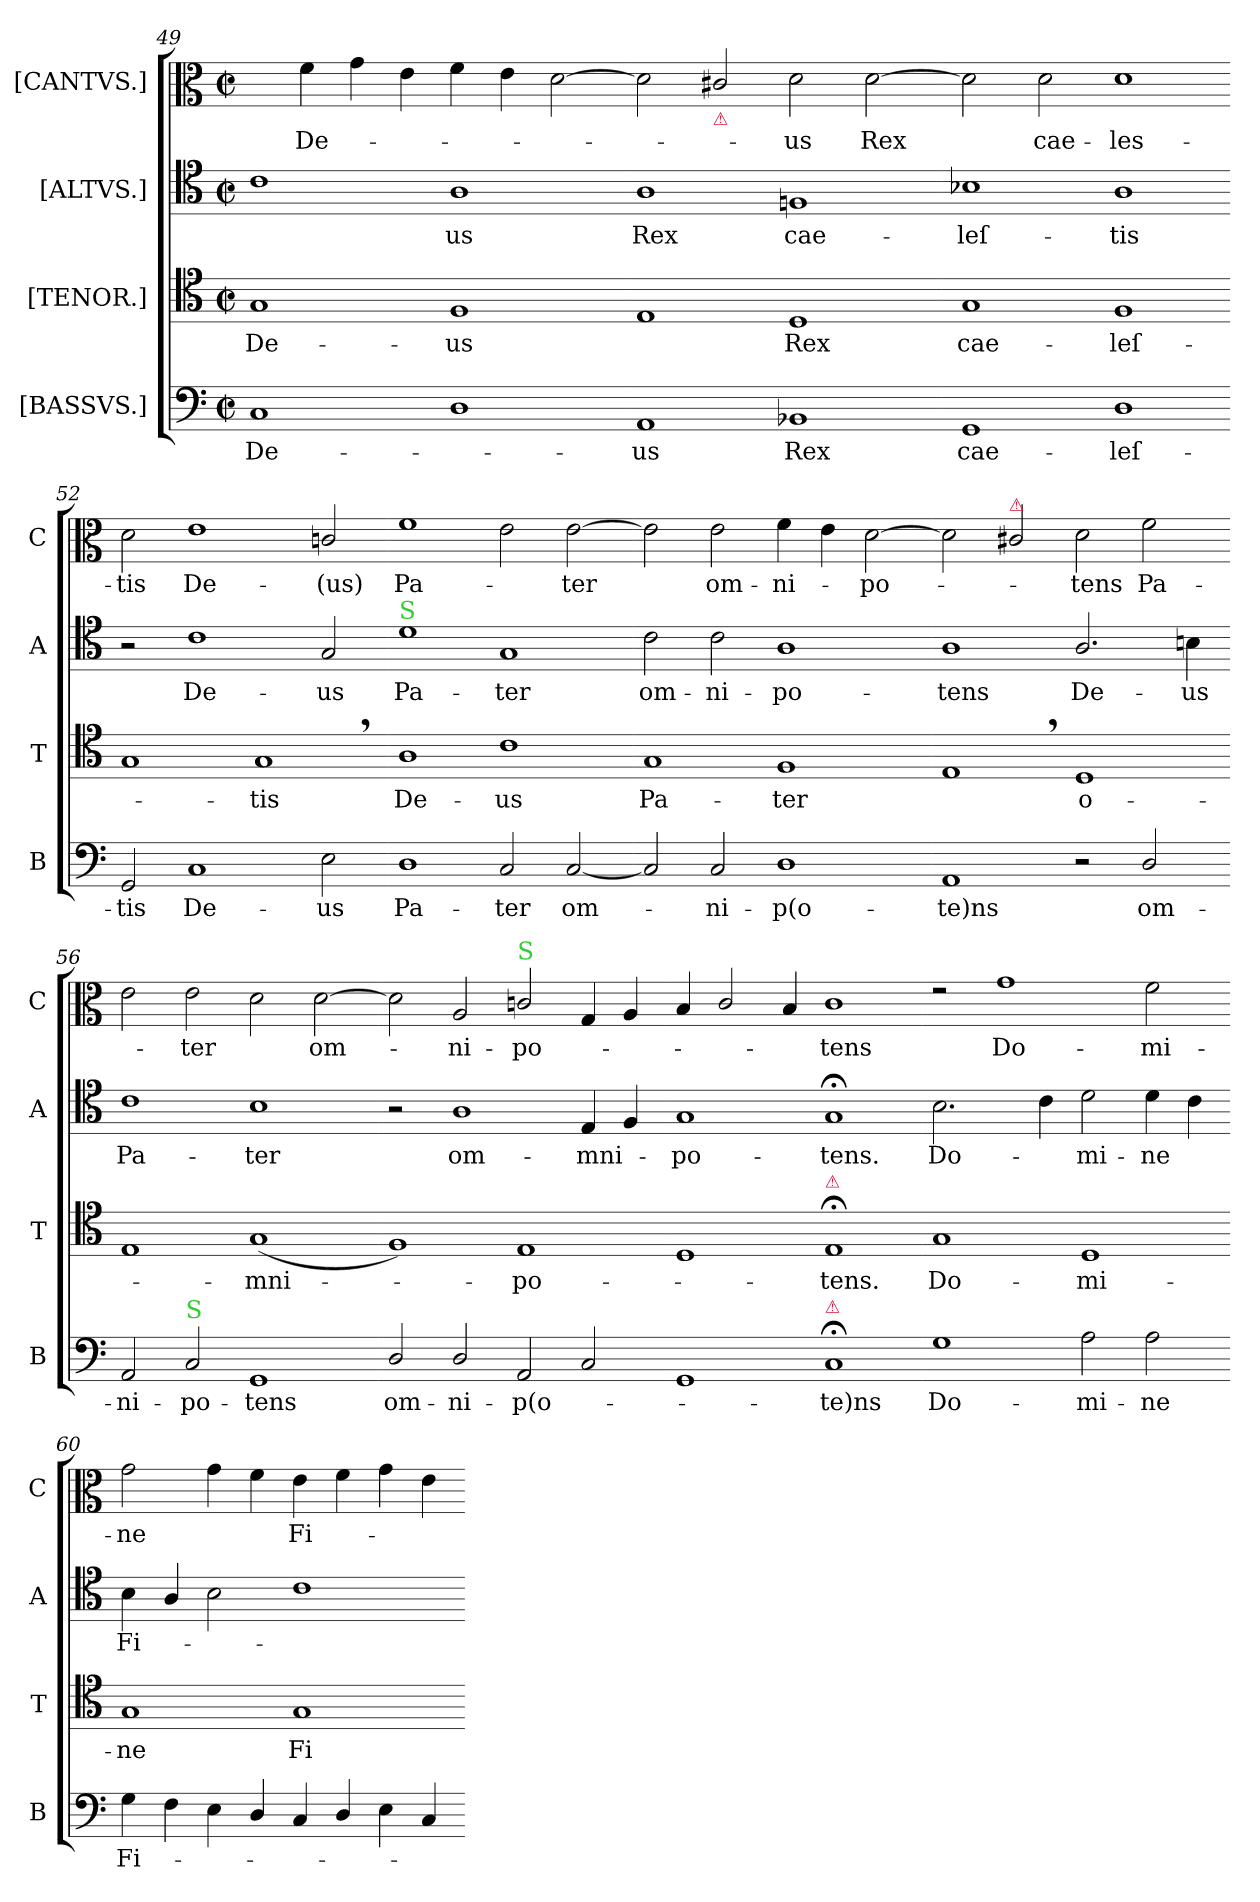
**kern	**text	**kern	**text	**kern	**text	**kern	**text
*part4	*part4	*part3	*part3	*part2	*part2	*part1	*part1
*staff4	*staff4	*staff3	*staff3	*staff2	*staff2	*staff1	*staff1
*I"[BASSVS.]	*	*I"[TENOR.]	*	*I"[ALTVS.]	*	*I"[CANTVS.]	*
*I'B	*	*I'T	*	*I'A	*	*I'C	*
*clefF4	*	*clefC4	*	*clefC4	*	*clefC3	*
*k[]	*	*k[]	*	*k[]	*	*k[]	*
*M2/1	*	*M2/1	*	*M2/1	*	*M2/1	*
*met(c|)	*	*met(c|)	*	*met(c|)	*	*met(c|)	*
=49	=49	=49	=49	=49	=49	=49	=49
1C	De-	1G	De-	1c	.	4ryy	.
.	.	.	.	.	.	4f\	De-
.	.	.	.	.	.	4g\	.
.	.	.	.	.	.	4e\	.
1D	.	1F	-us	1A	-us	4f\	.
.	.	.	.	.	.	4e\	.
.	.	.	.	.	.	[2d\	.
=50-	=50-	=50-	=50-	=50-	=50-	=50-	=50-
1AA	-us	1E	.	1A	Rex	2d\]	.
!	!	!	!	!	!	!LO:TX:b:color=crimson:t=⚠	!
.	.	.	.	.	.	2c#X/	.
1BB-X	Rex	1D	Rex	1Fn	cae-	2d\	-us
.	.	.	.	.	.	[2d\	Rex
=51-	=51-	=51-	=51-	=51-	=51-	=51-	=51-
1GG	cae-	1G	cae-	1B-X	-leſ-	2d\]	.
.	.	.	.	.	.	2d\	cae-
1D	-leſ-	1F	-leſ-	1A	-tis	1d	-les-
=52-	=52-	=52-	=52-	=52-	=52-	=52-	=52-
2GG/	-tis	1G	.	2r	.	2d\	-tis
1C	De-	.	.	1c	De-	1e	De-
.	.	1G,	-tis	.	.	.	.
2E\	-us	.	.	2G/	-us	2cn/	-(us)
=53-	=53-	=53-	=53-	=53-	=53-	=53-	=53-
!	!	!	!	!LO:TX:a:color=limegreen:t=S	!	!	!
1D	Pa-	1A	De-	1d	Pa-	1f	Pa-
2C/	-ter	1c	-us	1G	-ter	2e\	.
[2C/	om-	.	.	.	.	[2e\	-ter
=54-	=54-	=54-	=54-	=54-	=54-	=54-	=54-
2C/]	.	1G	Pa-	2c\	om-	2e\]	.
2C/	-ni-	.	.	2c\	-ni-	2e\	om-
1D	-p(o-	1F	-ter	1A	-po-	4f\	-ni-
.	.	.	.	.	.	4e\	.
.	.	.	.	.	.	[2d\	-po-
=55-	=55-	=55-	=55-	=55-	=55-	=55-	=55-
1AA	-te)ns	1E,	.	1A	-tens	2d\]	.
!	!	!	!	!	!	!LO:TX:a:color=crimson:t=⚠	!
.	.	.	.	.	.	2c#X/	.
!	!	!	!	!	!LO:LY:i	!	!
2r	.	1D	o-	2.A/	De-	2d\	-tens
!	!	!	!	!	!	!	!LO:LY:i
2D/	om-	.	.	.	.	2f\	Pa-
!	!	!	!	!	!LO:LY:i	!	!
.	.	.	.	4Bn\	-us	.	.
=56-	=56-	=56-	=56-	=56-	=56-	=56-	=56-
!	!	!	!	!	!LO:LY:i	!	!
2AA/	-ni-	1E	.	1c	Pa-	2e\	.
!LO:TX:a:color=limegreen:t=S	!	!	!	!	!	!	!
!	!	!	!	!	!	!	!LO:LY:i
2C/	-po-	.	.	.	.	2e\	-ter
!	!	!	!	!	!LO:LY:i	!	!
1GG	-tens	(>1G	-mni-	1B	-ter	2d\	.
!	!	!	!	!	!	!	!LO:LY:i
.	.	.	.	.	.	[2d\	om-
=57-	=57-	=57-	=57-	=57-	=57-	=57-	=57-
!	!LO:LY:i	!	!	!	!	!	!
2D/	om-	1F)	.	2r	.	2d\]	.
!	!LO:LY:i	!	!	!	!LO:LY:i	!	!LO:LY:i
2D/	-ni-	.	.	1A	om-	2A/	-ni-
!	!	!	!	!	!	!LO:TX:a:color=limegreen:t=S	!
!	!LO:LY:i	!	!	!	!	!	!LO:LY:i
2AA/	-p(o-	1E	-po-	.	.	2cn/	-po-
!	!	!	!	!	!LO:LY:i	!	!
2C/	.	.	.	4E/	-mni-	4G/	.
.	.	.	.	4F/	.	4A/	.
=58-	=58-	=58-	=58-	=58-	=58-	=58-	=58-
!	!	!	!	!	!LO:LY:i	!	!
1GG	.	1D	.	1G	-po-	4B/	.
.	.	.	.	.	.	2c/	.
.	.	.	.	.	.	4B/	.
!	!	!LO:TX:a:color=crimson:t=⚠	!	!	!	!	!
!LO:TX:a:color=crimson:t=⚠	!	!	!	!	!	!	!
!	!LO:LY:i	!	!	!	!LO:LY:i	!	!LO:LY:i
1C;<	-te)ns	1E;<	-tens.	1G;<	-tens.	1c	-tens
=59-	=59-	=59-	=59-	=59-	=59-	=59-	=59-
1G	Do-	1G	Do-	2.B\	Do-	2re	.
.	.	.	.	.	.	1g	Do-
.	.	.	.	4c\	.	.	.
2A\	-mi-	1D	-mi-	2d\	-mi-	.	.
2A\	-ne	.	.	4d\	-ne	2f\	-mi-
.	.	.	.	4c\	.	.	.
=60-	=60-	=60-	=60-	=60-	=60-	=60-	=60-
4G\	Fi-	1G	-ne	4B\	Fi-	2g\	-ne
4F\	.	.	.	4A/	.	.	.
4E\	.	.	.	2B\	.	4g\	.
4D/	.	.	.	.	.	4f\	.
4C/	.	1G	Fi-	1c	.	4e\	Fi-
4D/	.	.	.	.	.	4f\	.
4E\	.	.	.	.	.	4g\	.
4C/	.	.	.	.	.	4e\	.
=-	=-	=-	=-	=-	=-	=-	=-
*-	*-	*-	*-	*-	*-	*-	*-
